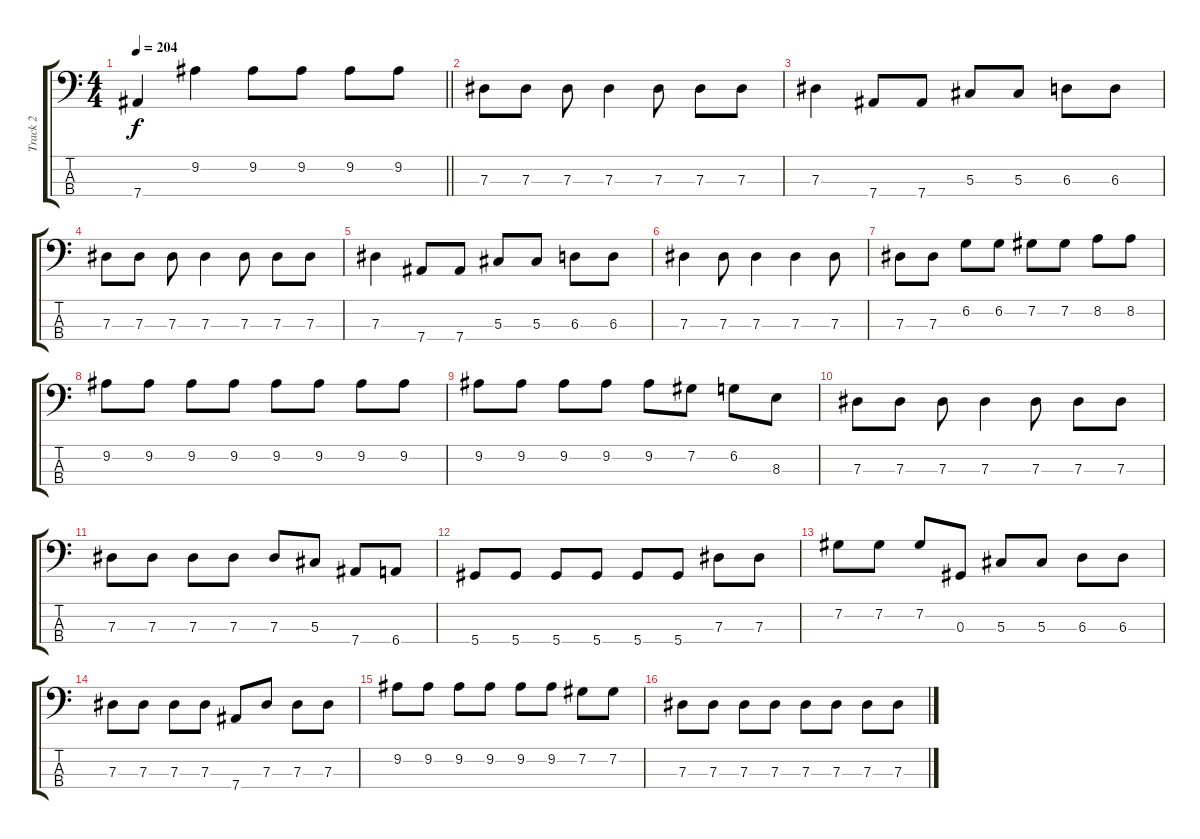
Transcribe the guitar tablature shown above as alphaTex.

\track ("Track 2" "Track 2") {instrument electricbassfinger}
\staff {score tabs}
\tuning (Gb2 Db2 Ab1 Eb1) {hide}
\ts (4 4)
\tempo 204
\clef f4
\barLineRight lightlight
\ks c
7.4.4{dy f} 9.2.4 9.2.8 9.2.8 9.2.8 9.2.8 |
7.3.8 7.3.8 7.3.8 7.3.4 7.3.8 7.3.8 7.3.8 |
7.3.4 7.4.8 7.4.8 5.3.8 5.3.8 6.3.8 6.3.8 |
7.3.8 7.3.8 7.3.8 7.3.4 7.3.8 7.3.8 7.3.8 |
7.3.4 7.4.8 7.4.8 5.3.8 5.3.8 6.3.8 6.3.8 |
7.3.4 7.3.8 7.3.4 7.3.4 7.3.8 |
7.3.8 7.3.8 6.2.8 6.2.8 7.2.8 7.2.8 8.2.8 8.2.8 |
9.2.8 9.2.8 9.2.8 9.2.8 9.2.8 9.2.8 9.2.8 9.2.8 |
9.2.8 9.2.8 9.2.8 9.2.8 9.2.8 7.2.8 6.2.8 8.3.8 |
7.3.8 7.3.8 7.3.8 7.3.4 7.3.8 7.3.8 7.3.8 |
7.3.8 7.3.8 7.3.8 7.3.8 7.3.8 5.3.8 7.4.8 6.4.8 |
5.4.8 5.4.8 5.4.8 5.4.8 5.4.8 5.4.8 7.3.8 7.3.8 |
7.2.8 7.2.8 7.2.8 0.3.8 5.3.8 5.3.8 6.3.8 6.3.8 |
7.3.8 7.3.8 7.3.8 7.3.8 7.4.8 7.3.8 7.3.8 7.3.8 |
9.2.8 9.2.8 9.2.8 9.2.8 9.2.8 9.2.8 7.2.8 7.2.8 |
7.3.8 7.3.8 7.3.8 7.3.8 7.3.8 7.3.8 7.3.8 7.3.8
